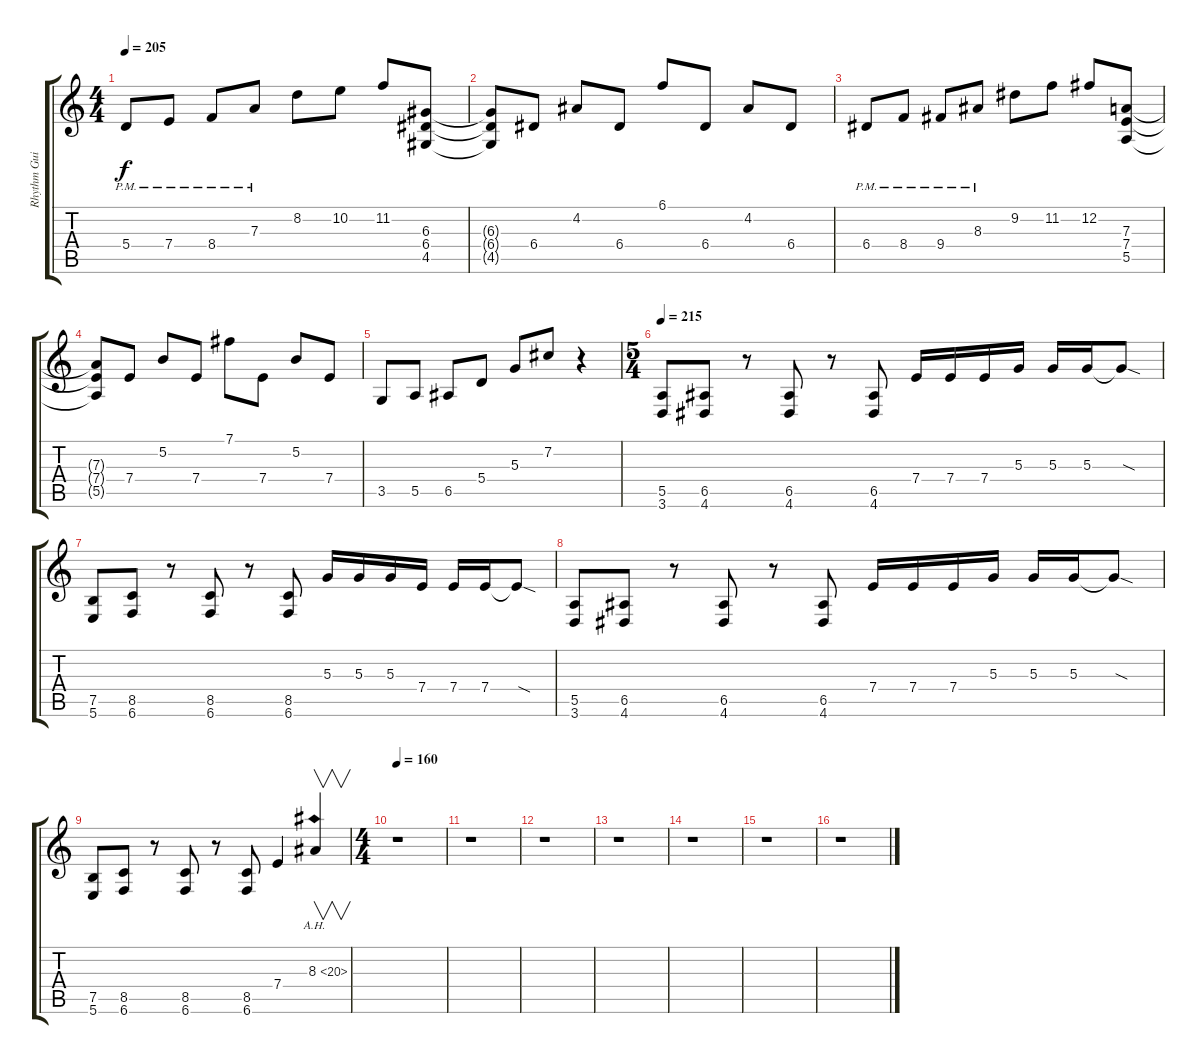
\track ("Rhythm Guitar" "Rhythm Gui") {instrument distortionguitar}
\staff {score tabs}
\tuning (B3 Gb3 D3 A2 E2 B1) {hide}
\ts (4 4)
\tempo 205
\clef g2
\ks c
5.4{pm}.8{dy f} 7.4{pm}.8 8.4{pm}.8 7.3{pm}.8 8.2.8 10.2.8 11.2.8 (6.3 6.4 4.5).8 |
(6.3{t} 6.4{t} 4.5{t}).8 6.4.8 4.2.8 6.4.8 6.1.8 6.4.8 4.2.8 6.4.8 |
6.4{pm}.8 8.4{pm}.8 9.4{pm}.8 8.3{pm}.8 9.2.8 11.2.8 12.2.8 (7.3 7.4 5.5).8 |
(7.3{t} 7.4{t} 5.5{t}).8 7.4.8 5.2.8 7.4.8 7.1.8 7.4.8 5.2.8 7.4.8 |
3.5.8 5.5.8 6.5.8 5.4.8 5.3.8 7.2.8 r.4 |
\ts (5 4)
\tempo 215
(5.5 3.6).8 (6.5 4.6).8 r.8 (6.5 4.6).8 r.8 (6.5 4.6).8 7.4.16 7.4.16 7.4.16 5.3.16 5.3.16 5.3.16 5.3{sod t}.8 |
(7.5 5.6).8 (8.5 6.6).8 r.8 (8.5 6.6).8 r.8 (8.5 6.6).8 5.3.16 5.3.16 5.3.16 7.4.16 7.4.16 7.4.16 7.4{sod t}.8 |
(5.5 3.6).8 (6.5 4.6).8 r.8 (6.5 4.6).8 r.8 (6.5 4.6).8 7.4.16 7.4.16 7.4.16 5.3.16 5.3.16 5.3.16 5.3{sod t}.8 |
(7.5 5.6).8 (8.5 6.6).8 r.8 (8.5 6.6).8 r.8 (8.5 6.6).8 7.4.4 8.3{ah 12}.4{v instrument guitarharmonics} |
\ts (4 4)
\tempo 160
r.1 |
r.1 |
r.1 |
r.1 |
r.1 |
r.1 |
r.1
